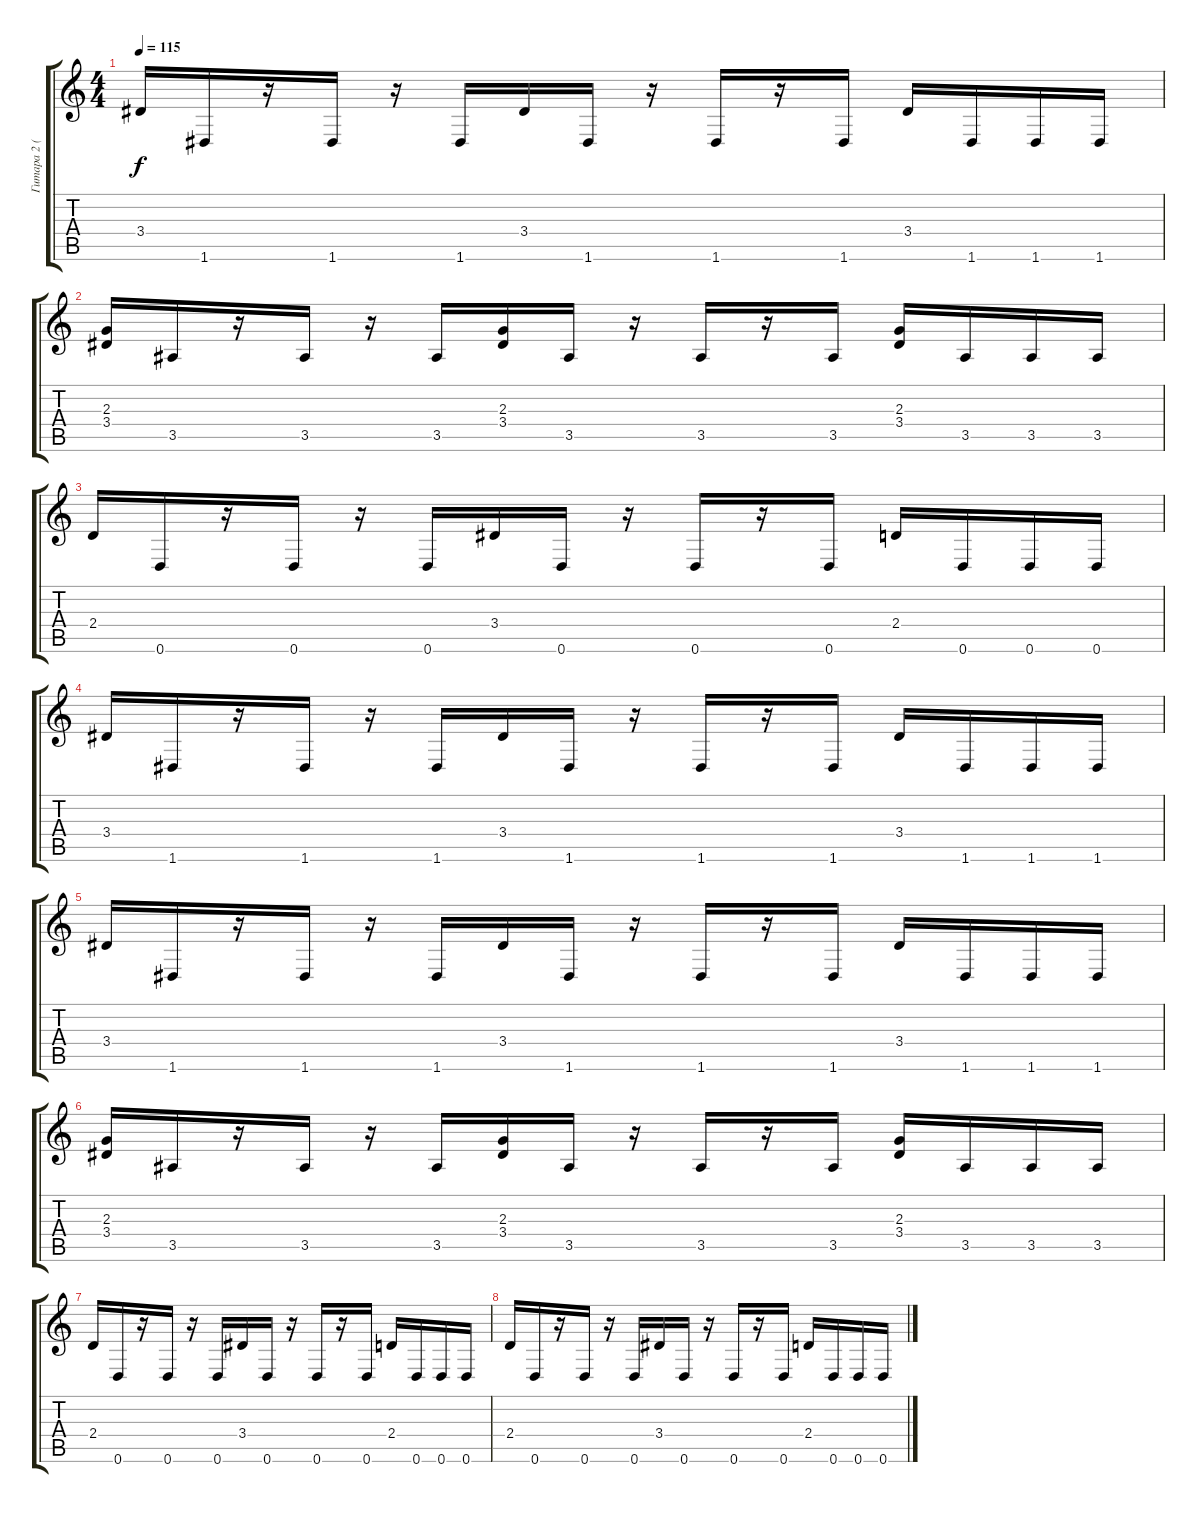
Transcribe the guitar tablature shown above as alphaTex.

\track ("Гитара 2 (1)" "Гитара 2 (") {instrument acousticguitarsteel}
\staff {score tabs}
\tuning (D4 A3 F3 C3 G2 D2) {hide}
\ts (4 4)
\tempo 115
\clef g2
\ks c
3.4.16{dy f} 1.6.16 r.16 1.6.16 r.16 1.6.16 3.4.16 1.6.16 r.16 1.6.16 r.16 1.6.16 3.4.16 1.6.16 1.6.16 1.6.16 |
(2.3 3.4).16 3.5.16 r.16 3.5.16 r.16 3.5.16 (2.3 3.4).16 3.5.16 r.16 3.5.16 r.16 3.5.16 (2.3 3.4).16 3.5.16 3.5.16 3.5.16 |
2.4.16 0.6.16 r.16 0.6.16 r.16 0.6.16 3.4.16 0.6.16 r.16 0.6.16 r.16 0.6.16 2.4.16 0.6.16 0.6.16 0.6.16 |
3.4.16 1.6.16 r.16 1.6.16 r.16 1.6.16 3.4.16 1.6.16 r.16 1.6.16 r.16 1.6.16 3.4.16 1.6.16 1.6.16 1.6.16 |
3.4.16 1.6.16 r.16 1.6.16 r.16 1.6.16 3.4.16 1.6.16 r.16 1.6.16 r.16 1.6.16 3.4.16 1.6.16 1.6.16 1.6.16 |
(2.3 3.4).16 3.5.16 r.16 3.5.16 r.16 3.5.16 (2.3 3.4).16 3.5.16 r.16 3.5.16 r.16 3.5.16 (2.3 3.4).16 3.5.16 3.5.16 3.5.16 |
2.4.16 0.6.16 r.16 0.6.16 r.16 0.6.16 3.4.16 0.6.16 r.16 0.6.16 r.16 0.6.16 2.4.16 0.6.16 0.6.16 0.6.16 |
2.4.16 0.6.16 r.16 0.6.16 r.16 0.6.16 3.4.16 0.6.16 r.16 0.6.16 r.16 0.6.16 2.4.16 0.6.16 0.6.16 0.6.16
